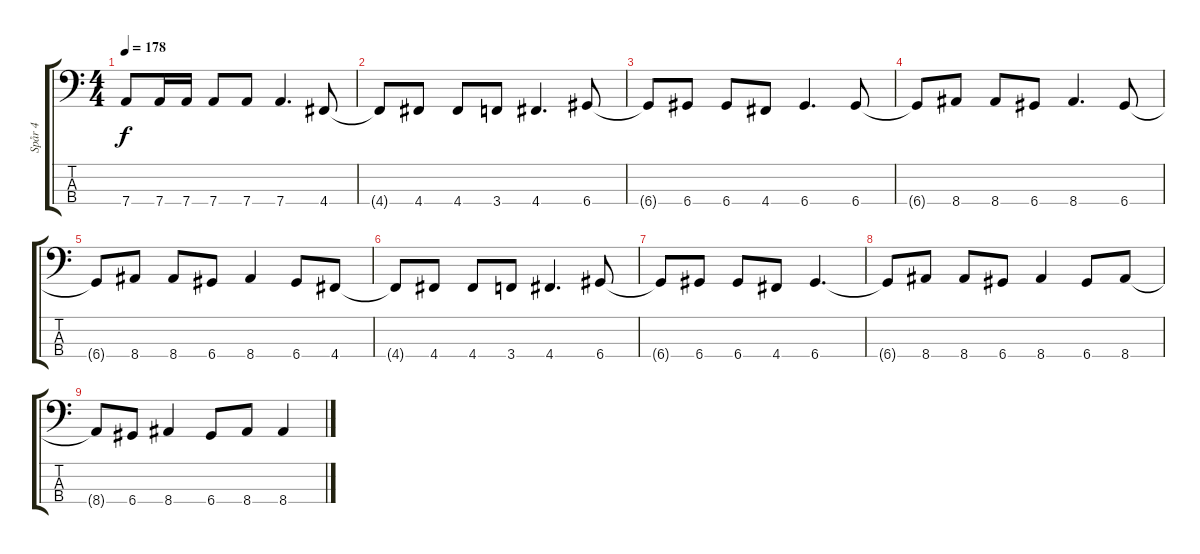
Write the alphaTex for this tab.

\track ("Spår 4" "Spår 4") {instrument synthbass1}
\staff {score tabs}
\tuning (G2 D2 A1 D1) {hide}
\ts (4 4)
\tempo 178
\clef f4
\ks c
7.4.8{dy f} 7.4.16 7.4.16 7.4.8 7.4.8 7.4.4{d} 4.4.8 |
4.4{t}.8 4.4.8 4.4.8 3.4.8 4.4.4{d} 6.4.8 |
6.4{t}.8 6.4.8 6.4.8 4.4.8 6.4.4{d} 6.4.8 |
6.4{t}.8 8.4.8 8.4.8 6.4.8 8.4.4{d} 6.4.8 |
6.4{t}.8 8.4.8 8.4.8 6.4.8 8.4.4 6.4.8 4.4.8 |
4.4{t}.8 4.4.8 4.4.8 3.4.8 4.4.4{d} 6.4.8 |
6.4{t}.8 6.4.8 6.4.8 4.4.8 6.4.4{d} |
6.4{t}.8 8.4.8 8.4.8 6.4.8 8.4.4 6.4.8 8.4.8 |
8.4{t}.8 6.4.8 8.4.4 6.4.8 8.4.8 8.4.4
